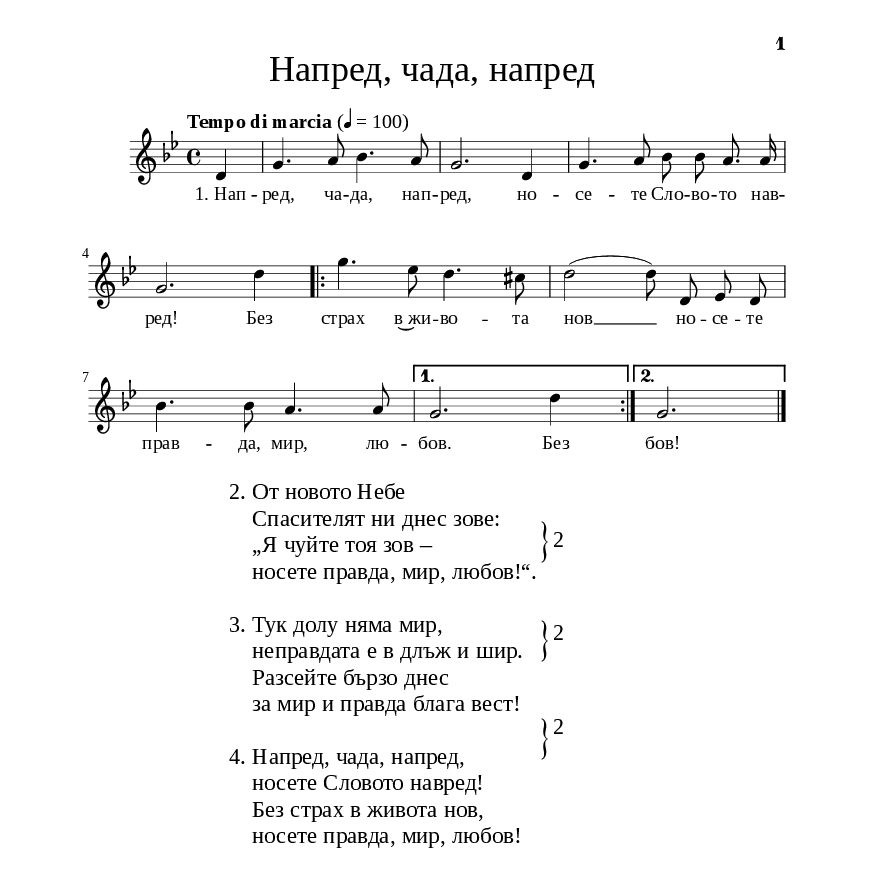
\version "2.24.4"

% include paper part and global functions
\include "include/globals.ily"

"rightBraces048" = \markup {
  \column {
    % repeat braces
    \translate #'(0 . -5.5 )
    \right-brace #20

    \translate #'(0 . -10.0 )
    \right-brace #20

    \translate #'(0 . -10.0 )
    \right-brace #20
  }
  \column {
    % repeat numbers
    \translate #'(0 . -6.1 )
    2

    \translate #'(0 . -12.0 )
    2

    \translate #'(0 . -12.0 )
    2
  }
}

\bookpart {
  \label #'ref048
  \tocItem \markup "Напред, чада, напред"
  \include "include/bookpart-paper.ily"
  \score {
    \include "include/score-layout.ily"

    \new Voice \absolute  {
      \clef treble
      \key g \minor
      \time 4/4
      \tempoFunc "Tempo di marcia" 4 "100"
      \autoBeamOff
      \partial 4
      \autoBeamOff
      d'4 | g'4. a'8 bes'4. a'8 | g'2. d'4 | g'4. a'8 bes'8 bes'8 a'8. a'16| \break
      g'2. d''4 | \repeat volta 2 {
        g''4. es''8 d''4. cis''8 | d''2 ( d''8 ) d'8 es'8 d'8 | \break
        bes'4. bes'8 a'4. a'8 |
      } \alternative  { { g'2. d''4 | }  { g'2. } } \bar "|."
    }

    \addlyrics {
      "1. Нап" -- ред, ча -- да, нап -- ред, но -- се -- те Сло -- во -- то нав --
      ред! Без страх в~жи -- во -- та нов __  но -- се -- те
      прав -- да, мир, лю -- бов. Без бов!
    }

    \header {
      title = \titleFunc #'ref_desc_2 "Напред, чада, напред " "Napred, čada, napred"
    }

    \midi{}

  } % score

  \markup \fontsize #bgCoupletFontSize {
    \hspace #18
    \override #`(baseline-skip . ,bgCoupletBaselineSkip)
    \column {
      \line {   2. От новото Небе }

      \line {   "   " Спасителят ни днес зове: }

      \line {   "   " „Я чуйте тоя зов –}

      \line {   "   " носете правда, мир, любов!“.}

      \line {   "   "}

      \line {   3.  Тук долу няма мир,}

      \line {   "   " неправдата е в длъж и шир.}

      \line {   "   " Разсейте бързо днес }

      \line {   "   " за мир и правда блага вест!}

      \line {   "   "}

      \line {   4.  Напред, чада, напред,}

      \line {   "   " носете Словото навред!}

      \line {   "   " Без страх в живота нов,}

      \line {   "   " носете правда, мир, любов!}
    }  \"rightBraces048"

  } % markup


} % bookpart
